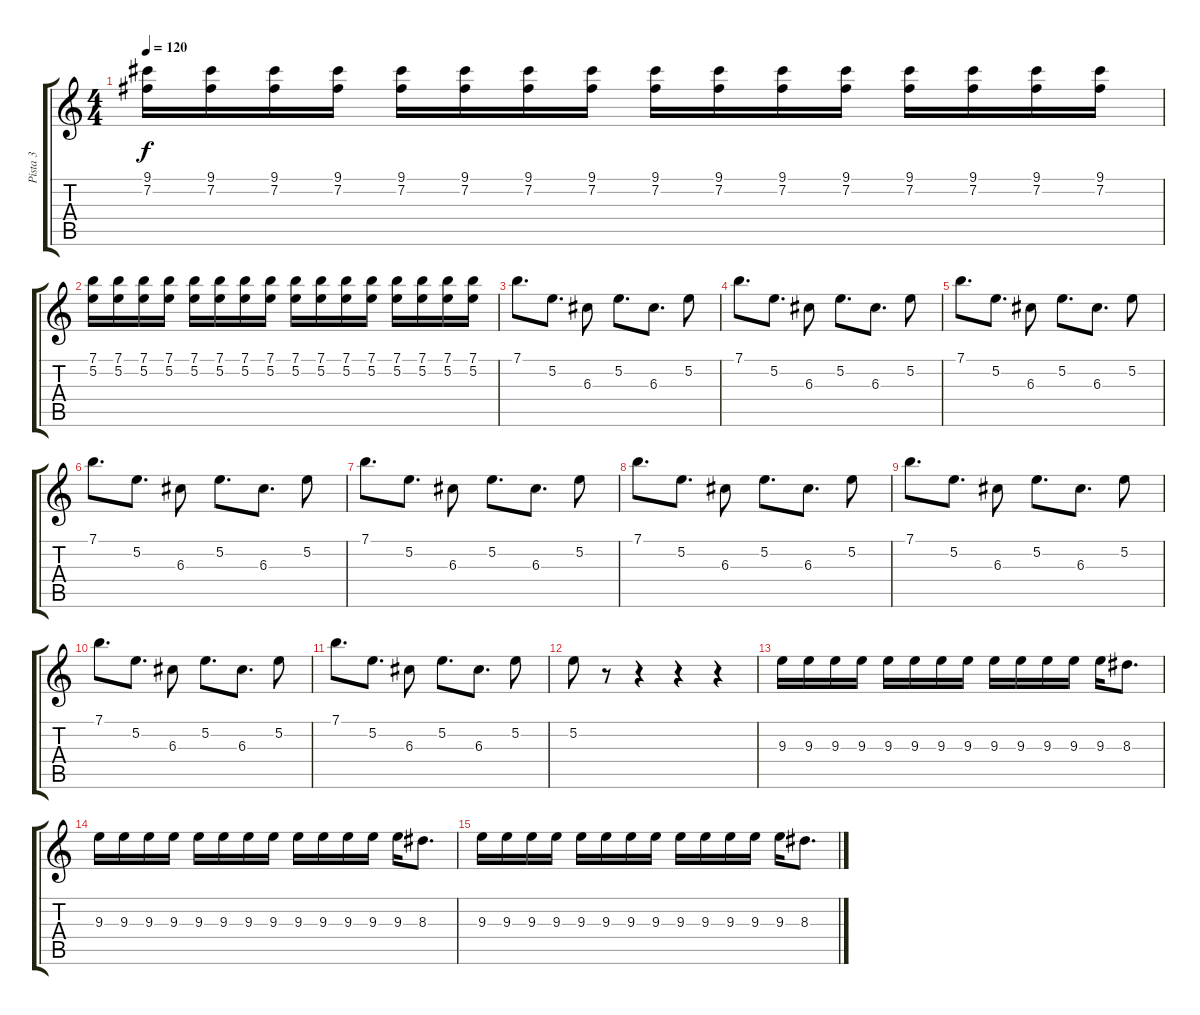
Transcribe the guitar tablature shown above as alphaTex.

\track ("Pista 3" "Pista 3") {instrument distortionguitar}
\staff {score tabs}
\tuning (E4 B3 G3 D3 A2 E2) {hide}
\ts (4 4)
\tempo 120
\clef g2
\ks c
(9.1 7.2).16{dy f} (9.1 7.2).16 (9.1 7.2).16 (9.1 7.2).16 (9.1 7.2).16 (9.1 7.2).16 (9.1 7.2).16 (9.1 7.2).16 (9.1 7.2).16 (9.1 7.2).16 (9.1 7.2).16 (9.1 7.2).16 (9.1 7.2).16 (9.1 7.2).16 (9.1 7.2).16 (9.1 7.2).16 |
(7.1 5.2).16 (7.1 5.2).16 (7.1 5.2).16 (7.1 5.2).16 (7.1 5.2).16 (7.1 5.2).16 (7.1 5.2).16 (7.1 5.2).16 (7.1 5.2).16 (7.1 5.2).16 (7.1 5.2).16 (7.1 5.2).16 (7.1 5.2).16 (7.1 5.2).16 (7.1 5.2).16 (7.1 5.2).16 |
7.1.8{d} 5.2.8{d} 6.3.8 5.2.8{d} 6.3.8{d} 5.2.8 |
7.1.8{d} 5.2.8{d} 6.3.8 5.2.8{d} 6.3.8{d} 5.2.8 |
7.1.8{d} 5.2.8{d} 6.3.8 5.2.8{d} 6.3.8{d} 5.2.8 |
7.1.8{d} 5.2.8{d} 6.3.8 5.2.8{d} 6.3.8{d} 5.2.8 |
7.1.8{d} 5.2.8{d} 6.3.8 5.2.8{d} 6.3.8{d} 5.2.8 |
7.1.8{d} 5.2.8{d} 6.3.8 5.2.8{d} 6.3.8{d} 5.2.8 |
7.1.8{d} 5.2.8{d} 6.3.8 5.2.8{d} 6.3.8{d} 5.2.8 |
7.1.8{d} 5.2.8{d} 6.3.8 5.2.8{d} 6.3.8{d} 5.2.8 |
7.1.8{d} 5.2.8{d} 6.3.8 5.2.8{d} 6.3.8{d} 5.2.8 |
5.2.8 r.8 r.4 r.4 r.4 |
9.3.16 9.3.16 9.3.16 9.3.16 9.3.16 9.3.16 9.3.16 9.3.16 9.3.16 9.3.16 9.3.16 9.3.16 9.3.16 8.3.8{d} |
9.3.16 9.3.16 9.3.16 9.3.16 9.3.16 9.3.16 9.3.16 9.3.16 9.3.16 9.3.16 9.3.16 9.3.16 9.3.16 8.3.8{d} |
9.3.16 9.3.16 9.3.16 9.3.16 9.3.16 9.3.16 9.3.16 9.3.16 9.3.16 9.3.16 9.3.16 9.3.16 9.3.16 8.3.8{d}
